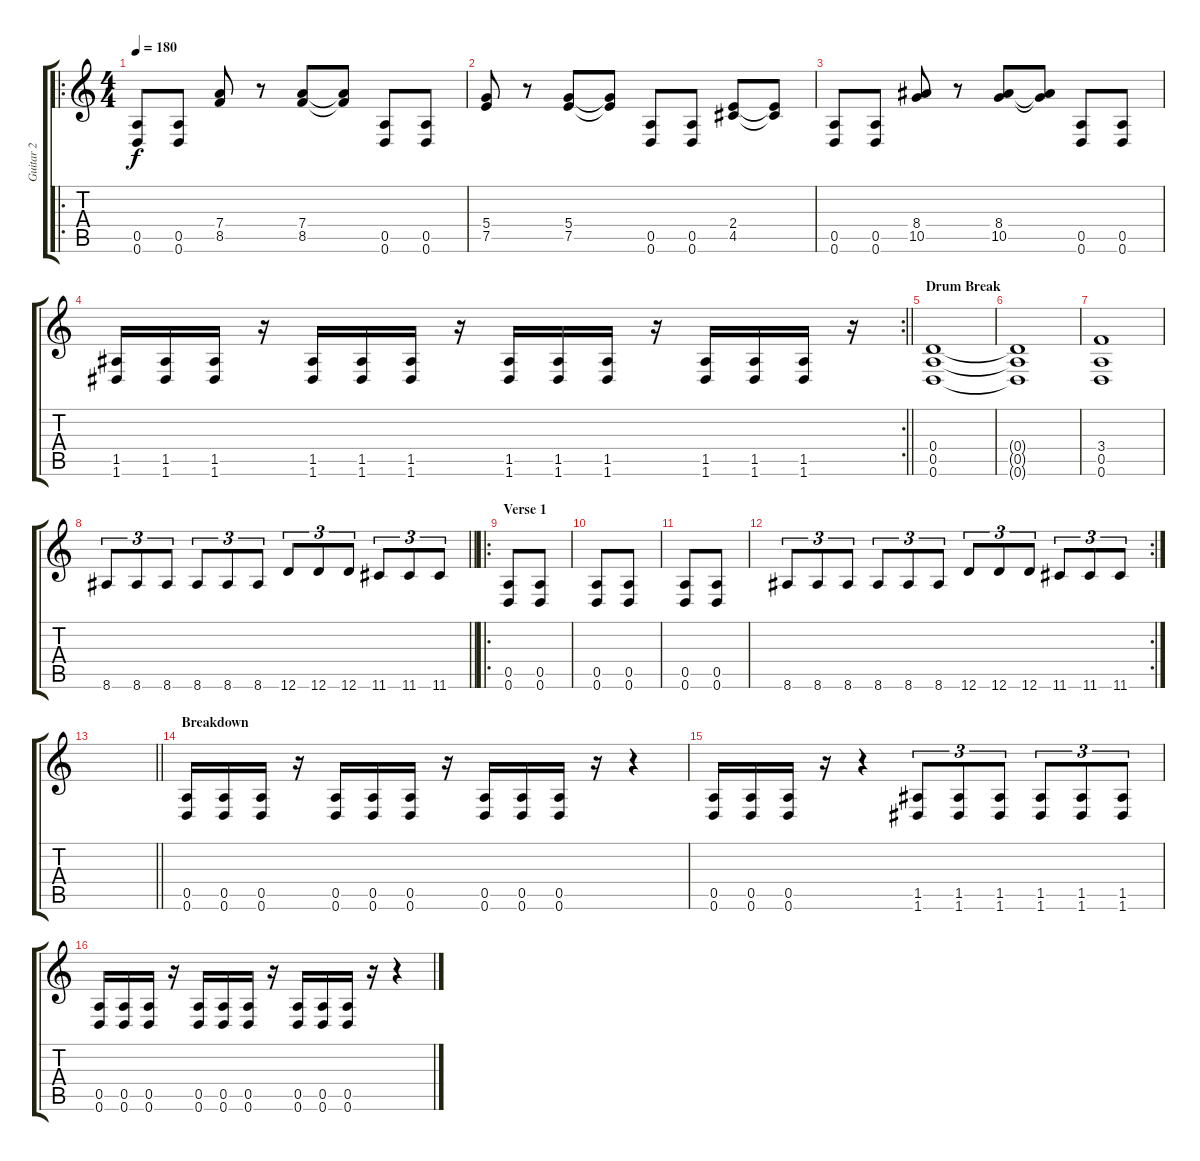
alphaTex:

\track ("Guitar 2" "Guitar 2") {instrument distortionguitar}
\staff {score tabs}
\tuning (E4 B3 G3 D3 A2 D2) {hide}
\ro
\ts (4 4)
\tempo 180
\clef g2
\ks c
(0.5 0.6).8{dy f} (0.5 0.6).8 (7.4 8.5).8 r.8 (7.4 8.5).8 (7.4{t} 8.5{t}).8 (0.5 0.6).8 (0.5 0.6).8 |
(5.4 7.5).8 r.8 (5.4 7.5).8 (5.4{t} 7.5{t}).8 (0.5 0.6).8 (0.5 0.6).8 (2.4 4.5).8 (2.4{t} 4.5{t}).8 |
(0.5 0.6).8 (0.5 0.6).8 (8.4 10.5).8 r.8 (8.4 10.5).8 (8.4{t} 10.5{t}).8 (0.5 0.6).8 (0.5 0.6).8 |
\rc 2
\barLineRight lightlight
(1.5 1.6).16 (1.5 1.6).16 (1.5 1.6).16 r.16 (1.5 1.6).16 (1.5 1.6).16 (1.5 1.6).16 r.16 (1.5 1.6).16 (1.5 1.6).16 (1.5 1.6).16 r.16 (1.5 1.6).16 (1.5 1.6).16 (1.5 1.6).16 r.16 |
\section ("" "Drum Break")
(0.4 0.5 0.6).1 |
(0.4{t} 0.5{t} 0.6{t}).1 |
(3.4 0.5 0.6).1 |
\barLineRight lightlight
8.6.8{tu (3 2)} 8.6.8{tu (3 2)} 8.6.8{tu (3 2)} 8.6.8{tu (3 2)} 8.6.8{tu (3 2)} 8.6.8{tu (3 2)} 12.6.8{tu (3 2)} 12.6.8{tu (3 2)} 12.6.8{tu (3 2)} 11.6.8{tu (3 2)} 11.6.8{tu (3 2)} 11.6.8{tu (3 2)} |
\ro
\section ("" "Verse 1")
(0.5 0.6).8 (0.5 0.6).8 |
(0.5 0.6).8 (0.5 0.6).8 |
(0.5 0.6).8 (0.5 0.6).8 |
\rc 2
8.6.8{tu (3 2)} 8.6.8{tu (3 2)} 8.6.8{tu (3 2)} 8.6.8{tu (3 2)} 8.6.8{tu (3 2)} 8.6.8{tu (3 2)} 12.6.8{tu (3 2)} 12.6.8{tu (3 2)} 12.6.8{tu (3 2)} 11.6.8{tu (3 2)} 11.6.8{tu (3 2)} 11.6.8{tu (3 2)} |
\barLineRight lightlight
|
\section ("" "Breakdown")
(0.5 0.6).16 (0.5 0.6).16 (0.5 0.6).16 r.16 (0.5 0.6).16 (0.5 0.6).16 (0.5 0.6).16 r.16 (0.5 0.6).16 (0.5 0.6).16 (0.5 0.6).16 r.16 r.4 |
(0.5 0.6).16 (0.5 0.6).16 (0.5 0.6).16 r.16 r.4 (1.5 1.6).8{tu (3 2)} (1.5 1.6).8{tu (3 2)} (1.5 1.6).8{tu (3 2)} (1.5 1.6).8{tu (3 2)} (1.5 1.6).8{tu (3 2)} (1.5 1.6).8{tu (3 2)} |
(0.5 0.6).16 (0.5 0.6).16 (0.5 0.6).16 r.16 (0.5 0.6).16 (0.5 0.6).16 (0.5 0.6).16 r.16 (0.5 0.6).16 (0.5 0.6).16 (0.5 0.6).16 r.16 r.4
